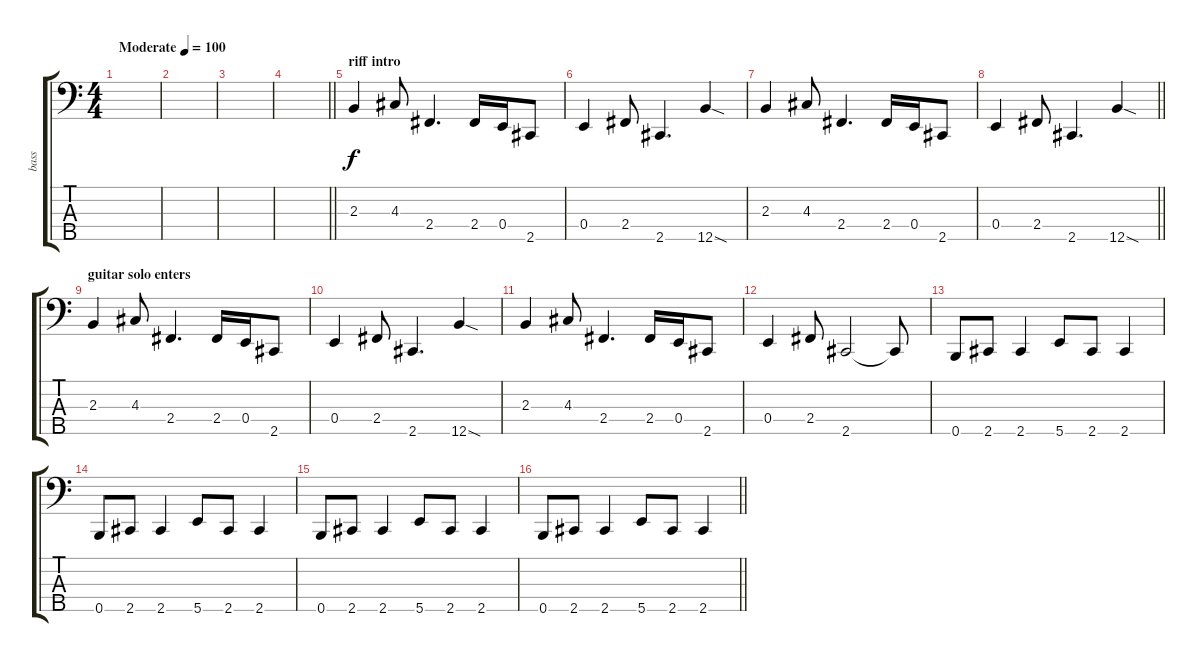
\track ("bass" "bass") {instrument electricbassfinger}
\staff {score tabs}
\tuning (G2 D2 A1 E1 B0) {hide}
\ts (4 4)
\tempo (100 "Moderate")
\clef f4
\ks c
|
|
|
\barLineRight lightlight
|
\section ("" "riff intro")
2.3.4 4.3.8 2.4.4{d} 2.4.16 0.4.16 2.5.8 |
0.4.4 2.4.8 2.5.4{d} 12.5{sod}.4 |
2.3.4 4.3.8 2.4.4{d} 2.4.16 0.4.16 2.5.8 |
\barLineRight lightlight
0.4.4 2.4.8 2.5.4{d} 12.5{sod}.4 |
\section ("" "guitar solo enters")
2.3.4 4.3.8 2.4.4{d} 2.4.16 0.4.16 2.5.8 |
0.4.4 2.4.8 2.5.4{d} 12.5{sod}.4 |
2.3.4 4.3.8 2.4.4{d} 2.4.16 0.4.16 2.5.8 |
0.4.4 2.4.8 2.5.2 2.5{t}.8 |
0.5.8 2.5.8 2.5.4 5.5.8 2.5.8 2.5.4 |
0.5.8 2.5.8 2.5.4 5.5.8 2.5.8 2.5.4 |
0.5.8 2.5.8 2.5.4 5.5.8 2.5.8 2.5.4 |
\barLineRight lightlight
0.5.8 2.5.8 2.5.4 5.5.8 2.5.8 2.5.4
